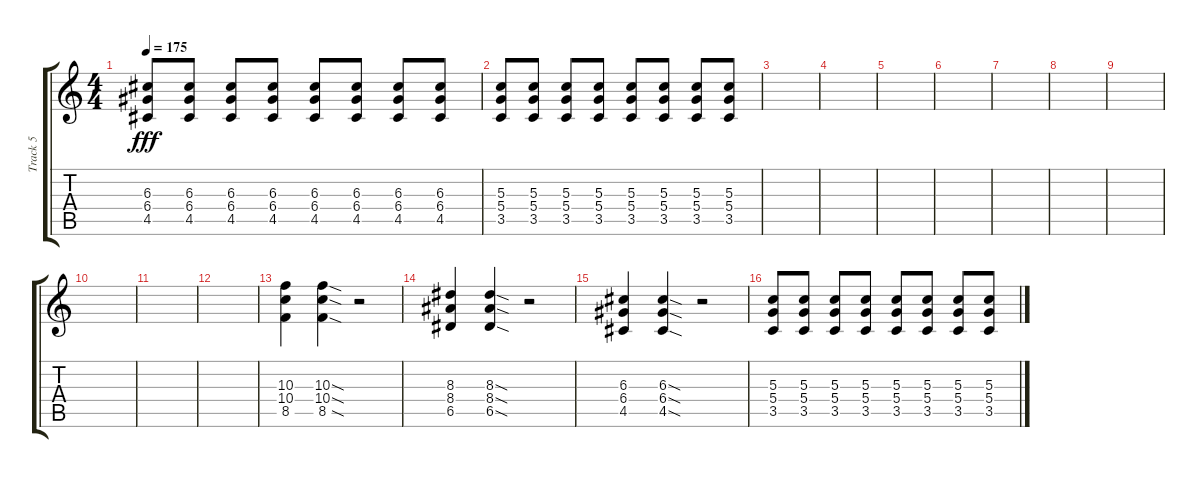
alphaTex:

\track ("Track 5" "Track 5") {instrument distortionguitar}
\staff {score tabs}
\tuning (E4 B3 G3 D3 A2 E2) {hide}
\ts (4 4)
\tempo 175
\clef g2
\ks c
(6.3 6.4 4.5).8{dy fff} (6.3 6.4 4.5).8 (6.3 6.4 4.5).8 (6.3 6.4 4.5).8 (6.3 6.4 4.5).8 (6.3 6.4 4.5).8 (6.3 6.4 4.5).8 (6.3 6.4 4.5).8 |
(5.3 5.4 3.5).8 (5.3 5.4 3.5).8 (5.3 5.4 3.5).8 (5.3 5.4 3.5).8 (5.3 5.4 3.5).8 (5.3 5.4 3.5).8 (5.3 5.4 3.5).8 (5.3 5.4 3.5).8 |
|
|
|
|
|
|
|
|
|
|
(10.3 10.4 8.5).4 (10.3{sod} 10.4{sod} 8.5{sod}).4 r.2 |
(8.3 8.4 6.5).4 (8.3{sod} 8.4{sod} 6.5{sod}).4 r.2 |
(6.3 6.4 4.5).4 (6.3{sod} 6.4{sod} 4.5{sod}).4 r.2 |
(5.3 5.4 3.5).8 (5.3 5.4 3.5).8 (5.3 5.4 3.5).8 (5.3 5.4 3.5).8 (5.3 5.4 3.5).8 (5.3 5.4 3.5).8 (5.3 5.4 3.5).8 (5.3 5.4 3.5).8
